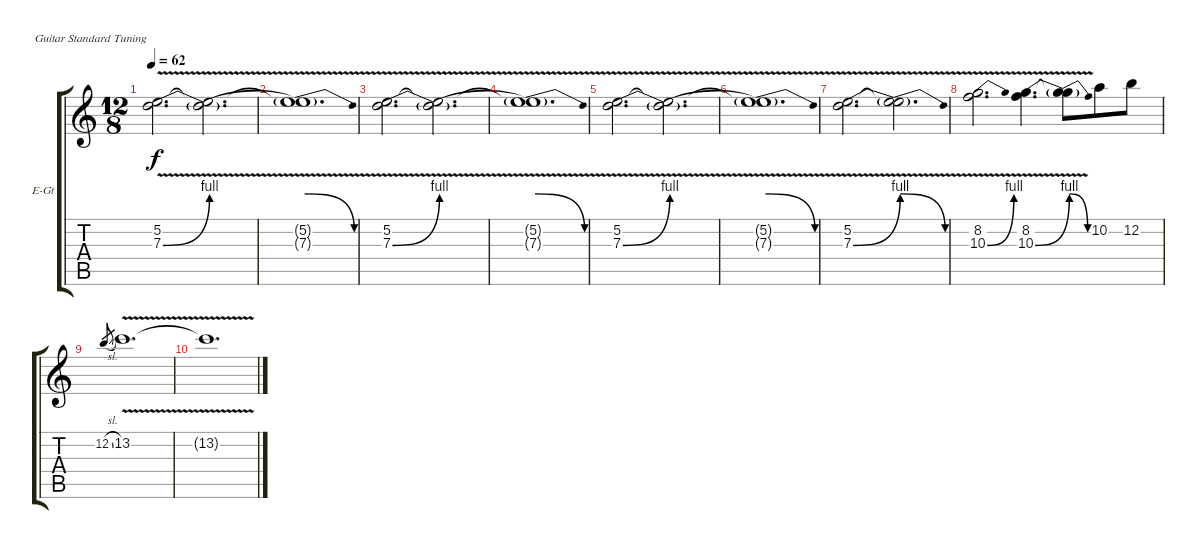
\bracketExtendMode groupsimilarinstruments
\firstSystemTrackNameOrientation horizontal
\otherSystemsTrackNameOrientation horizontal
\track ("2nd Add. Guitar - David Gilmour" "E-Gt") {instrument distortionguitar}
\staff {score tabs}
\tuning (E4 B3 G3 D3 A2 E2)
\ts (12 8)
\tempo 62
\clef g2
\ks c
(5.2{v} 7.3{be (bend 0 0 8.4 4)}).2{d dy f} (5.2{v t} 7.3{be (hold 0 0 60 0) t}).2{d} |
(5.2{v t} 7.3{be (release 55.8 4 60 0) t}).1{d} |
(5.2{v} 7.3{be (bend 0 0 10.799999999999999 4) v}).2{d} (5.2{v t} 7.3{be (hold 0 0 60 0) t}).2{d} |
(5.2{v t} 7.3{be (release 55.8 4 59.4 0) t}).1{d} |
(5.2{v} 7.3{be (bend 0 0 9 4)}).2{d} (5.2{v t} 7.3{be (hold 0 0 60 0) t}).2{d} |
(5.2{v t} 7.3{be (release 55.8 4 60 0) t}).1{d} |
(5.2{v} 7.3{be (bend 0 0 10.799999999999999 4)}).2{d} (5.2{v t} 7.3{be (release 55.199999999999996 4 59.4 0) t}).2{d} |
(8.2{v} 10.3{be (bend 0 0 15.6 4)}).2{d} (8.2{v} 10.3{be (bend 0 0 15 4) v}).4{d} (8.2{v t} 10.3{be (release 0 4 60 0) t}).8 10.2.8 12.2.8 |
12.2{sl}.8{gr} 13.2{v}.1{d} |
13.2{v t}.1{d}
